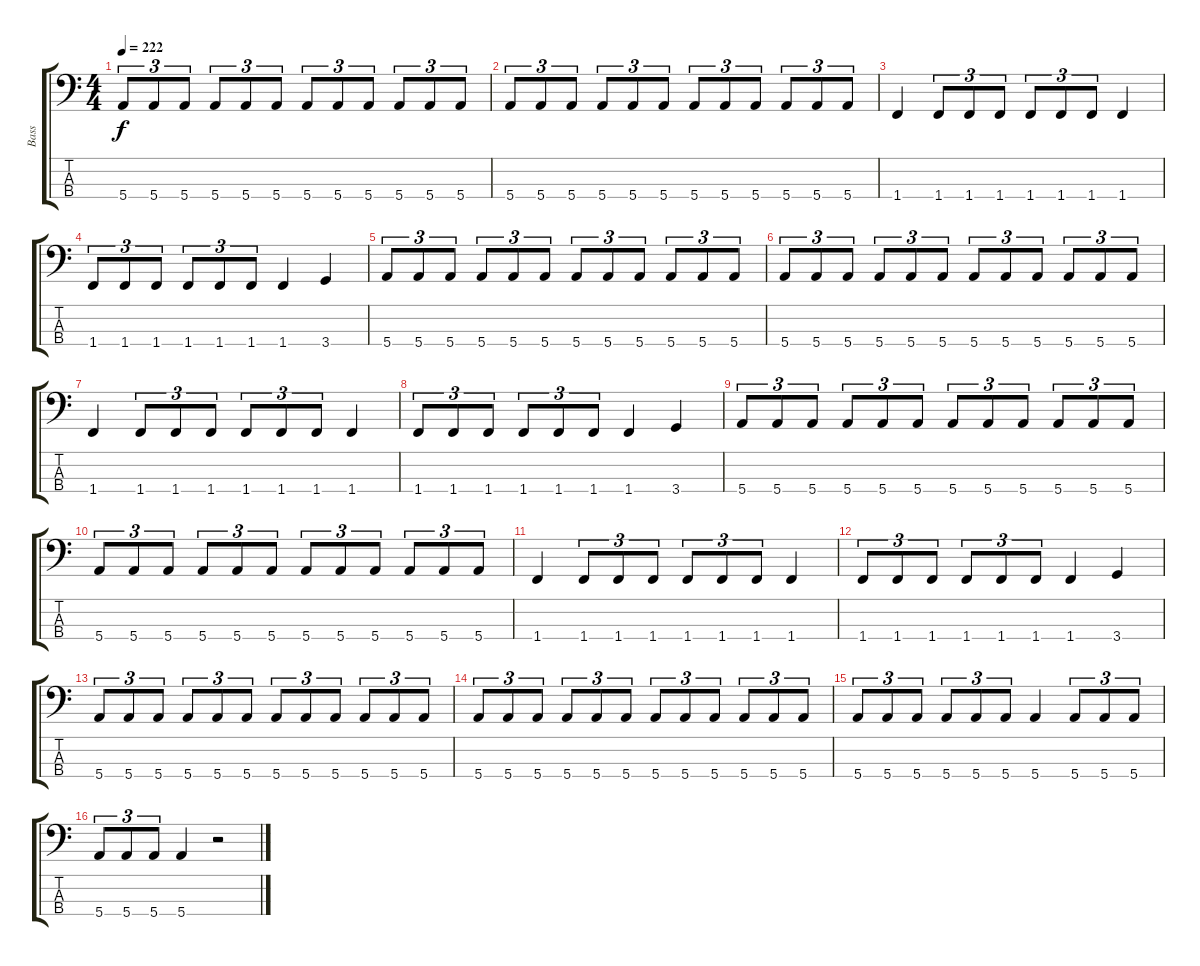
\track ("Bass" "Bass") {instrument electricbassfinger}
\staff {score tabs}
\tuning (G2 D2 A1 E1) {hide}
\ts (4 4)
\tempo 222
\clef f4
\ks c
5.4.8{tu (3 2) dy f instrument electricbassfinger} 5.4.8{tu (3 2)} 5.4.8{tu (3 2)} 5.4.8{tu (3 2)} 5.4.8{tu (3 2)} 5.4.8{tu (3 2)} 5.4.8{tu (3 2)} 5.4.8{tu (3 2)} 5.4.8{tu (3 2)} 5.4.8{tu (3 2)} 5.4.8{tu (3 2)} 5.4.8{tu (3 2)} |
5.4.8{tu (3 2)} 5.4.8{tu (3 2)} 5.4.8{tu (3 2)} 5.4.8{tu (3 2)} 5.4.8{tu (3 2)} 5.4.8{tu (3 2)} 5.4.8{tu (3 2)} 5.4.8{tu (3 2)} 5.4.8{tu (3 2)} 5.4.8{tu (3 2)} 5.4.8{tu (3 2)} 5.4.8{tu (3 2)} |
1.4.4 1.4.8{tu (3 2)} 1.4.8{tu (3 2)} 1.4.8{tu (3 2)} 1.4.8{tu (3 2)} 1.4.8{tu (3 2)} 1.4.8{tu (3 2)} 1.4.4 |
1.4.8{tu (3 2)} 1.4.8{tu (3 2)} 1.4.8{tu (3 2)} 1.4.8{tu (3 2)} 1.4.8{tu (3 2)} 1.4.8{tu (3 2)} 1.4.4 3.4.4 |
5.4.8{tu (3 2)} 5.4.8{tu (3 2)} 5.4.8{tu (3 2)} 5.4.8{tu (3 2)} 5.4.8{tu (3 2)} 5.4.8{tu (3 2)} 5.4.8{tu (3 2)} 5.4.8{tu (3 2)} 5.4.8{tu (3 2)} 5.4.8{tu (3 2)} 5.4.8{tu (3 2)} 5.4.8{tu (3 2)} |
5.4.8{tu (3 2)} 5.4.8{tu (3 2)} 5.4.8{tu (3 2)} 5.4.8{tu (3 2)} 5.4.8{tu (3 2)} 5.4.8{tu (3 2)} 5.4.8{tu (3 2)} 5.4.8{tu (3 2)} 5.4.8{tu (3 2)} 5.4.8{tu (3 2)} 5.4.8{tu (3 2)} 5.4.8{tu (3 2)} |
1.4.4 1.4.8{tu (3 2)} 1.4.8{tu (3 2)} 1.4.8{tu (3 2)} 1.4.8{tu (3 2)} 1.4.8{tu (3 2)} 1.4.8{tu (3 2)} 1.4.4 |
1.4.8{tu (3 2)} 1.4.8{tu (3 2)} 1.4.8{tu (3 2)} 1.4.8{tu (3 2)} 1.4.8{tu (3 2)} 1.4.8{tu (3 2)} 1.4.4 3.4.4 |
5.4.8{tu (3 2)} 5.4.8{tu (3 2)} 5.4.8{tu (3 2)} 5.4.8{tu (3 2)} 5.4.8{tu (3 2)} 5.4.8{tu (3 2)} 5.4.8{tu (3 2)} 5.4.8{tu (3 2)} 5.4.8{tu (3 2)} 5.4.8{tu (3 2)} 5.4.8{tu (3 2)} 5.4.8{tu (3 2)} |
5.4.8{tu (3 2)} 5.4.8{tu (3 2)} 5.4.8{tu (3 2)} 5.4.8{tu (3 2)} 5.4.8{tu (3 2)} 5.4.8{tu (3 2)} 5.4.8{tu (3 2)} 5.4.8{tu (3 2)} 5.4.8{tu (3 2)} 5.4.8{tu (3 2)} 5.4.8{tu (3 2)} 5.4.8{tu (3 2)} |
1.4.4 1.4.8{tu (3 2)} 1.4.8{tu (3 2)} 1.4.8{tu (3 2)} 1.4.8{tu (3 2)} 1.4.8{tu (3 2)} 1.4.8{tu (3 2)} 1.4.4 |
1.4.8{tu (3 2)} 1.4.8{tu (3 2)} 1.4.8{tu (3 2)} 1.4.8{tu (3 2)} 1.4.8{tu (3 2)} 1.4.8{tu (3 2)} 1.4.4 3.4.4 |
5.4.8{tu (3 2)} 5.4.8{tu (3 2)} 5.4.8{tu (3 2)} 5.4.8{tu (3 2)} 5.4.8{tu (3 2)} 5.4.8{tu (3 2)} 5.4.8{tu (3 2)} 5.4.8{tu (3 2)} 5.4.8{tu (3 2)} 5.4.8{tu (3 2)} 5.4.8{tu (3 2)} 5.4.8{tu (3 2)} |
5.4.8{tu (3 2)} 5.4.8{tu (3 2)} 5.4.8{tu (3 2)} 5.4.8{tu (3 2)} 5.4.8{tu (3 2)} 5.4.8{tu (3 2)} 5.4.8{tu (3 2)} 5.4.8{tu (3 2)} 5.4.8{tu (3 2)} 5.4.8{tu (3 2)} 5.4.8{tu (3 2)} 5.4.8{tu (3 2)} |
5.4.8{tu (3 2)} 5.4.8{tu (3 2)} 5.4.8{tu (3 2)} 5.4.8{tu (3 2)} 5.4.8{tu (3 2)} 5.4.8{tu (3 2)} 5.4.4 5.4.8{tu (3 2)} 5.4.8{tu (3 2)} 5.4.8{tu (3 2)} |
5.4.8{tu (3 2)} 5.4.8{tu (3 2)} 5.4.8{tu (3 2)} 5.4.4 r.2
